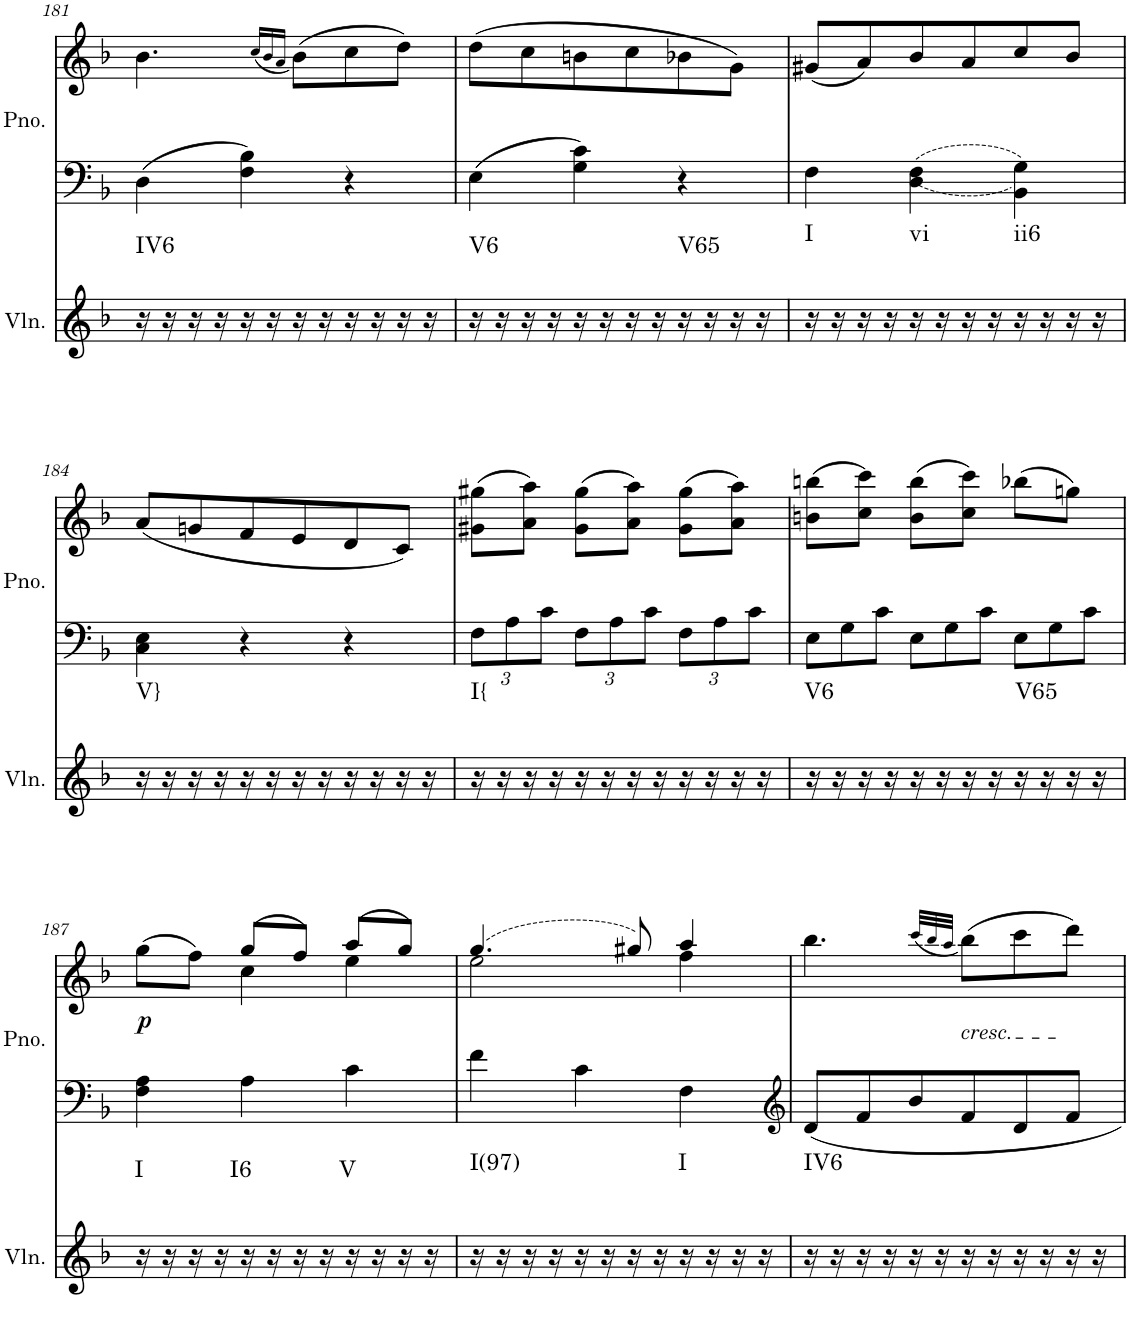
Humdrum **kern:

**kern	**harte	**kern	**kern	**dynam
*part2	*part2	*part1	*part1	*part1
*staff3	*	*staff2	*staff1	*staff1/2
*I"Violin	*	*I"Piano, Piano right	*	*
*I'Vln.	*	*I'Pno.	*	*
!!LO:PB:g=z
*clefG2	*	*clefF4	*clefG2	*
*k[b-]	*	*k[b-]	*k[b-]	*
*M3/4	*	*M3/4	*M3/4	*
=181	=181	=181	=181	=181
!	!LO:H:kt=IV6	!	!	!
16r	N	4D\	4.b-\	.
16r	.	.	.	.
16r	.	.	.	.
16r	.	.	.	.
16r	.	4F\ 4B-\	.	.
16r	.	.	.	.
.	.	.	(16qcc/LL	.
.	.	.	16qb-/	.
.	.	.	16qa/JJ	.
16r	.	.	(8b-\L)	.
16r	.	.	.	.
16r	.	4r	8cc\	.
16r	.	.	.	.
16r	.	.	8dd\J)	.
16r	.	.	.	.
=182	=182	=182	=182	=182
!	!LO:H:kt=V6	!	!	!
16r	N	4E\	(8dd\L	.
16r	.	.	.	.
16r	.	.	8cc\	.
16r	.	.	.	.
16r	.	4G\ 4c\	8bn\	.
16r	.	.	.	.
16r	.	.	8cc\	.
16r	.	.	.	.
!	!LO:H:kt=V65	!	!	!
16r	N	4r	8b-X\	.
16r	.	.	.	.
16r	.	.	8g\J)	.
16r	.	.	.	.
=183	=183	=183	=183	=183
!	!LO:H:kt=I	!	!	!
16r	N	4F\	(8g#X/L	.
16r	.	.	.	.
16r	.	.	8a/)	.
16r	.	.	.	.
!	!LO:H:kt=vi	!	!	!
16r	N	4D\ 4F\	8b-/	.
16r	.	.	.	.
16r	.	.	8a/	.
16r	.	.	.	.
!	!LO:H:kt=ii6	!	!	!
16r	N	4BB-\ 4G\	8cc/	.
16r	.	.	.	.
16r	.	.	8b-/J	.
16r	.	.	.	.
!!LO:LB:g=z
=184	=184	=184	=184	=184
!	!LO:H:kt=V}	!	!	!
16r	N	4C\ 4E\	(8a/L	.
16r	.	.	.	.
16r	.	.	8gn/	.
16r	.	.	.	.
16r	.	4r	8f/	.
16r	.	.	.	.
16r	.	.	8e/	.
16r	.	.	.	.
16r	.	4r	8d/	.
16r	.	.	.	.
16r	.	.	8c/J)	.
16r	.	.	.	.
=185	=185	=185	=185	=185
*	*	*Xbrackettup	*	*
!	!LO:H:kt=I{	!	!	!
16r	N	12F\L	(8g#X\ 8gg#X\L	.
16r	.	.	.	.
.	.	12A\	.	.
16r	.	.	8a\ 8aa\J)	.
.	.	12c\J	.	.
16r	.	.	.	.
16r	.	12F\L	(8g#\ 8gg#\L	.
16r	.	.	.	.
.	.	12A\	.	.
16r	.	.	8a\ 8aa\J)	.
.	.	12c\J	.	.
16r	.	.	.	.
16r	.	12F\L	(8g#\ 8gg#\L	.
16r	.	.	.	.
.	.	12A\	.	.
16r	.	.	8a\ 8aa\J)	.
.	.	12c\J	.	.
16r	.	.	.	.
=186	=186	=186	=186	=186
*	*	*Xtuplet	*	*
!	!LO:H:kt=V6	!	!	!
16r	N	12E\L	(8bn\ 8bbn\L	.
16r	.	.	.	.
.	.	12G\	.	.
16r	.	.	8cc\ 8ccc\J)	.
.	.	12c\J	.	.
16r	.	.	.	.
16r	.	12E\L	(8b\ 8bb\L	.
16r	.	.	.	.
.	.	12G\	.	.
16r	.	.	8cc\ 8ccc\J)	.
.	.	12c\J	.	.
16r	.	.	.	.
!	!LO:H:kt=V65	!	!	!
16r	N	12E\L	(8bb-X\L	.
16r	.	.	.	.
.	.	12G\	.	.
16r	.	.	8ggn\J)	.
.	.	12c\J	.	.
16r	.	.	.	.
!!LO:LB:g=z
=187	=187	=187	=187	=187
*	*	*	*^	*
!	!LO:H:kt=I	!	!	!	!LO:DY:b
16r	N	4F\ 4A\	(>8gg\L	4ryy	p
16r	.	.	.	.	.
16r	.	.	8ff\J)	.	.
16r	.	.	.	.	.
!	!LO:H:kt=I6	!	!	!	!
16r	N	4A\	(8gg/L	4cc\	.
16r	.	.	.	.	.
16r	.	.	8ff/J)	.	.
16r	.	.	.	.	.
!	!LO:H:kt=V	!	!	!	!
16r	N	4c\	(8aa/L	4ee\	.
16r	.	.	.	.	.
16r	.	.	8gg/J)	.	.
16r	.	.	.	.	.
=188	=188	=188	=188	=188	=188
!	!LO:H:kt=I(97)	!	!	!	!
16r	N	4f\	(4.gg/	2ee\	.
16r	.	.	.	.	.
16r	.	.	.	.	.
16r	.	.	.	.	.
16r	.	4c\	.	.	.
16r	.	.	.	.	.
16r	.	.	8gg#X/)	.	.
16r	.	.	.	.	.
!	!LO:H:kt=I	!	!	!	!
16r	N	4F\	4aa/	4ff\	.
16r	.	.	.	.	.
16r	.	.	.	.	.
16r	.	.	.	.	.
*	*	*	*v	*v	*
=189	=189	=189	=189	=189
*	*	*clefG2	*	*
!	!LO:H:kt=IV6	!	!	!
16r	N	8d/L	4.bb-\	.
16r	.	.	.	.
16r	.	8f/	.	.
16r	.	.	.	.
16r	.	8b-/	.	.
16r	.	.	.	.
.	.	.	(32qccc/LLL	.
.	.	.	32qbb-/	.
.	.	.	32qaa/JJJ	.
!	!	!	!LO:TX:b:i:t=cresc.	!
16r	.	8f/	(8bb-\L)	.
16r	.	.	.	.
16r	.	8d/	8ccc\	.
16r	.	.	.	.
16r	.	8f/J	8ddd\J)	.
16r	.	.	.	.
=	=	=	=	=
*-	*-	*-	*-	*-
